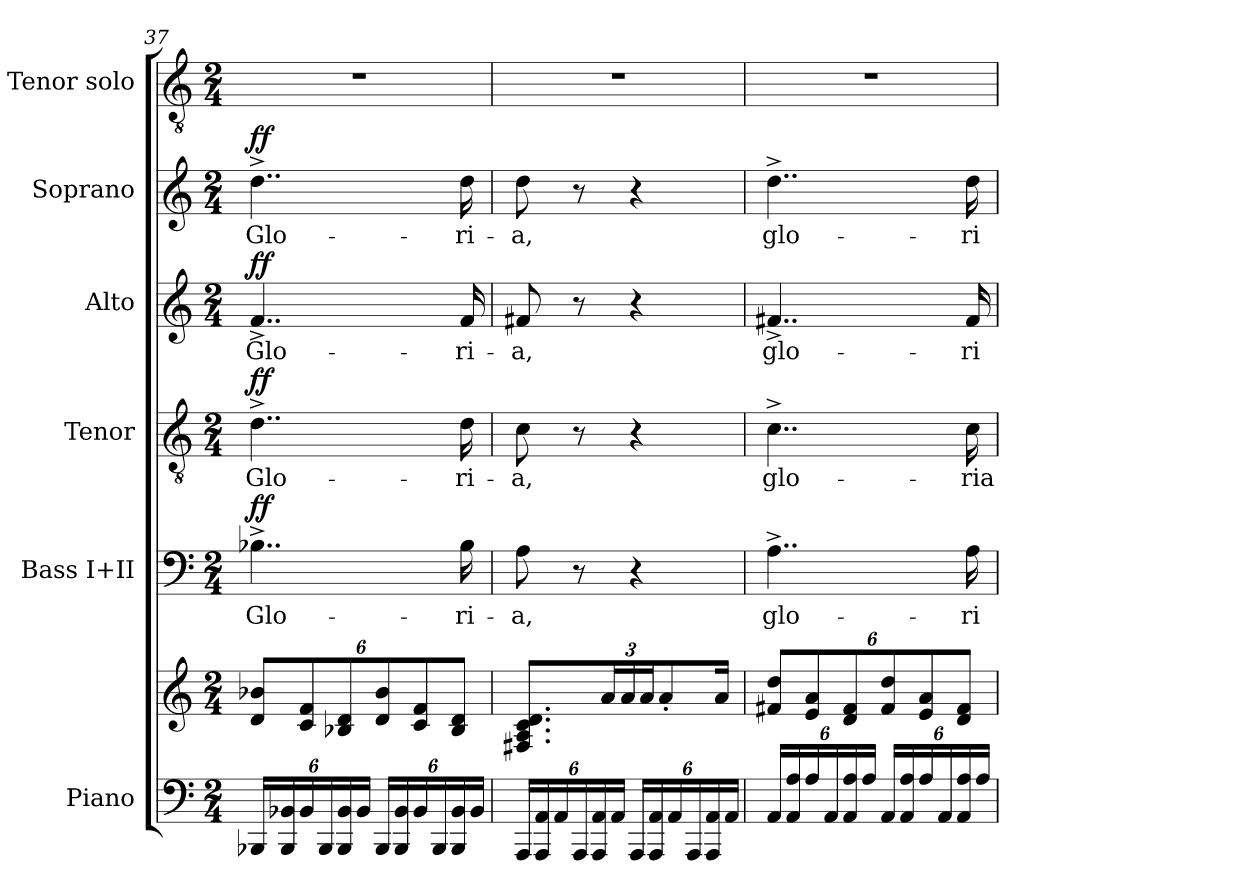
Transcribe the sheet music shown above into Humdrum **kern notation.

**kern	**kern	**kern	**text	**dynam	**kern	**text	**dynam	**kern	**text	**dynam	**kern	**text	**dynam	**kern
*part6	*part6	*part5	*part5	*part5	*part4	*part4	*part4	*part3	*part3	*part3	*part2	*part2	*part2	*part1
*staff7	*staff6	*staff5	*staff5	*staff5	*staff4	*staff4	*staff4	*staff3	*staff3	*staff3	*staff2	*staff2	*staff2	*staff1
*I"Piano	*	*I"Bass I+II	*	*	*I"Tenor	*	*	*I"Alto	*	*	*I"Soprano	*	*	*I"Tenor solo
*I'Pno.	*	*I'B.I+II	*	*	*I'T.	*	*	*I'A.	*	*	*I'S.	*	*	*I'T.s
*clefF4	*clefG2	*clefF4	*	*	*clefGv2	*	*	*clefG2	*	*	*clefG2	*	*	*clefGv2
*k[]	*k[]	*k[]	*	*	*k[]	*	*	*k[]	*	*	*k[]	*	*	*k[]
*M2/4	*M2/4	*M2/4	*	*	*M2/4	*	*	*M2/4	*	*	*M2/4	*	*	*M2/4
*Xbrackettup	*Xbrackettup	*	*	*	*	*	*	*	*	*	*	*	*	*
=37	=37	=37	=37	=37	=37	=37	=37	=37	=37	=37	=37	=37	=37	=37
!	!	!	!	!LO:DY:a	!	!	!LO:DY:a	!	!	!LO:DY:a	!	!	!LO:DY:a	!
24BBB-X/LL	12d/ 12b-X/L	4..B-X^\	Glo-	ff	4..d^\	Glo-	ff	4..f^/	Glo-	ff	4..dd^\	Glo-	ff	2r
24BBB-/ 24BB-X/	.	.	.	.	.	.	.	.	.	.	.	.	.	.
24BB-/	12c/ 12f/	.	.	.	.	.	.	.	.	.	.	.	.	.
24BBB-/	.	.	.	.	.	.	.	.	.	.	.	.	.	.
24BBB-/ 24BB-/	12B-X/ 12d/	.	.	.	.	.	.	.	.	.	.	.	.	.
24BB-/JJ	.	.	.	.	.	.	.	.	.	.	.	.	.	.
24BBB-/LL	12d/ 12b-/	.	.	.	.	.	.	.	.	.	.	.	.	.
24BBB-/ 24BB-/	.	.	.	.	.	.	.	.	.	.	.	.	.	.
24BB-/	12c/ 12f/	.	.	.	.	.	.	.	.	.	.	.	.	.
24BBB-/	.	.	.	.	.	.	.	.	.	.	.	.	.	.
24BBB-/ 24BB-/	12B-/ 12d/J	.	.	.	.	.	.	.	.	.	.	.	.	.
.	.	16B-\	-ri-	.	16d\	-ri-	.	16f/	-ri-	.	16dd\	-ri-	.	.
24BB-/JJ	.	.	.	.	.	.	.	.	.	.	.	.	.	.
=38	=38	=38	=38	=38	=38	=38	=38	=38	=38	=38	=38	=38	=38	=38
24AAA/LL	8.F#X/ 8.A/ 8.c/ 8.d/L	8A\	-a,	.	8c\	-a,	.	8f#X/	-a,	.	8dd\	-a,	.	2r
24AAA/ 24AA/	.	.	.	.	.	.	.	.	.	.	.	.	.	.
24AA/	.	.	.	.	.	.	.	.	.	.	.	.	.	.
24AAA/	.	8r	.	.	8r	.	.	8r	.	.	8r	.	.	.
24AAA/ 24AA/	.	.	.	.	.	.	.	.	.	.	.	.	.	.
*	*brackettup	*	*	*	*	*	*	*	*	*	*	*	*	*
.	24a/L	.	.	.	.	.	.	.	.	.	.	.	.	.
24AA/JJ	.	.	.	.	.	.	.	.	.	.	.	.	.	.
.	24a/	.	.	.	.	.	.	.	.	.	.	.	.	.
24AAA/LL	.	4r	.	.	4r	.	.	4r	.	.	4r	.	.	.
.	24a/J	.	.	.	.	.	.	.	.	.	.	.	.	.
24AAA/ 24AA/	.	.	.	.	.	.	.	.	.	.	.	.	.	.
.	8a'/	.	.	.	.	.	.	.	.	.	.	.	.	.
24AA/	.	.	.	.	.	.	.	.	.	.	.	.	.	.
24AAA/	.	.	.	.	.	.	.	.	.	.	.	.	.	.
24AAA/ 24AA/	.	.	.	.	.	.	.	.	.	.	.	.	.	.
.	16a/Jk	.	.	.	.	.	.	.	.	.	.	.	.	.
24AA/JJ	.	.	.	.	.	.	.	.	.	.	.	.	.	.
=39	=39	=39	=39	=39	=39	=39	=39	=39	=39	=39	=39	=39	=39	=39
*	*Xbrackettup	*	*	*	*	*	*	*	*	*	*	*	*	*
24AA/LL	12f#X/ 12dd/L	4..A^\	glo-	.	4..c^\	glo-	.	4..f#X^/	glo-	.	4..dd^\	glo-	.	2r
24AA/ 24A/	.	.	.	.	.	.	.	.	.	.	.	.	.	.
24A/	12e/ 12a/	.	.	.	.	.	.	.	.	.	.	.	.	.
24AA/	.	.	.	.	.	.	.	.	.	.	.	.	.	.
24AA/ 24A/	12d/ 12f#/	.	.	.	.	.	.	.	.	.	.	.	.	.
24A/JJ	.	.	.	.	.	.	.	.	.	.	.	.	.	.
24AA/LL	12f#/ 12dd/	.	.	.	.	.	.	.	.	.	.	.	.	.
24AA/ 24A/	.	.	.	.	.	.	.	.	.	.	.	.	.	.
24A/	12e/ 12a/	.	.	.	.	.	.	.	.	.	.	.	.	.
24AA/	.	.	.	.	.	.	.	.	.	.	.	.	.	.
24AA/ 24A/	12d/ 12f#/J	.	.	.	.	.	.	.	.	.	.	.	.	.
.	.	16A\	-ri-	.	16c\	-ria-	.	16f#/	-ri-	.	16dd\	-ri-	.	.
24A/JJ	.	.	.	.	.	.	.	.	.	.	.	.	.	.
=	=	=	=	=	=	=	=	=	=	=	=	=	=	=
*-	*-	*-	*-	*-	*-	*-	*-	*-	*-	*-	*-	*-	*-	*-
